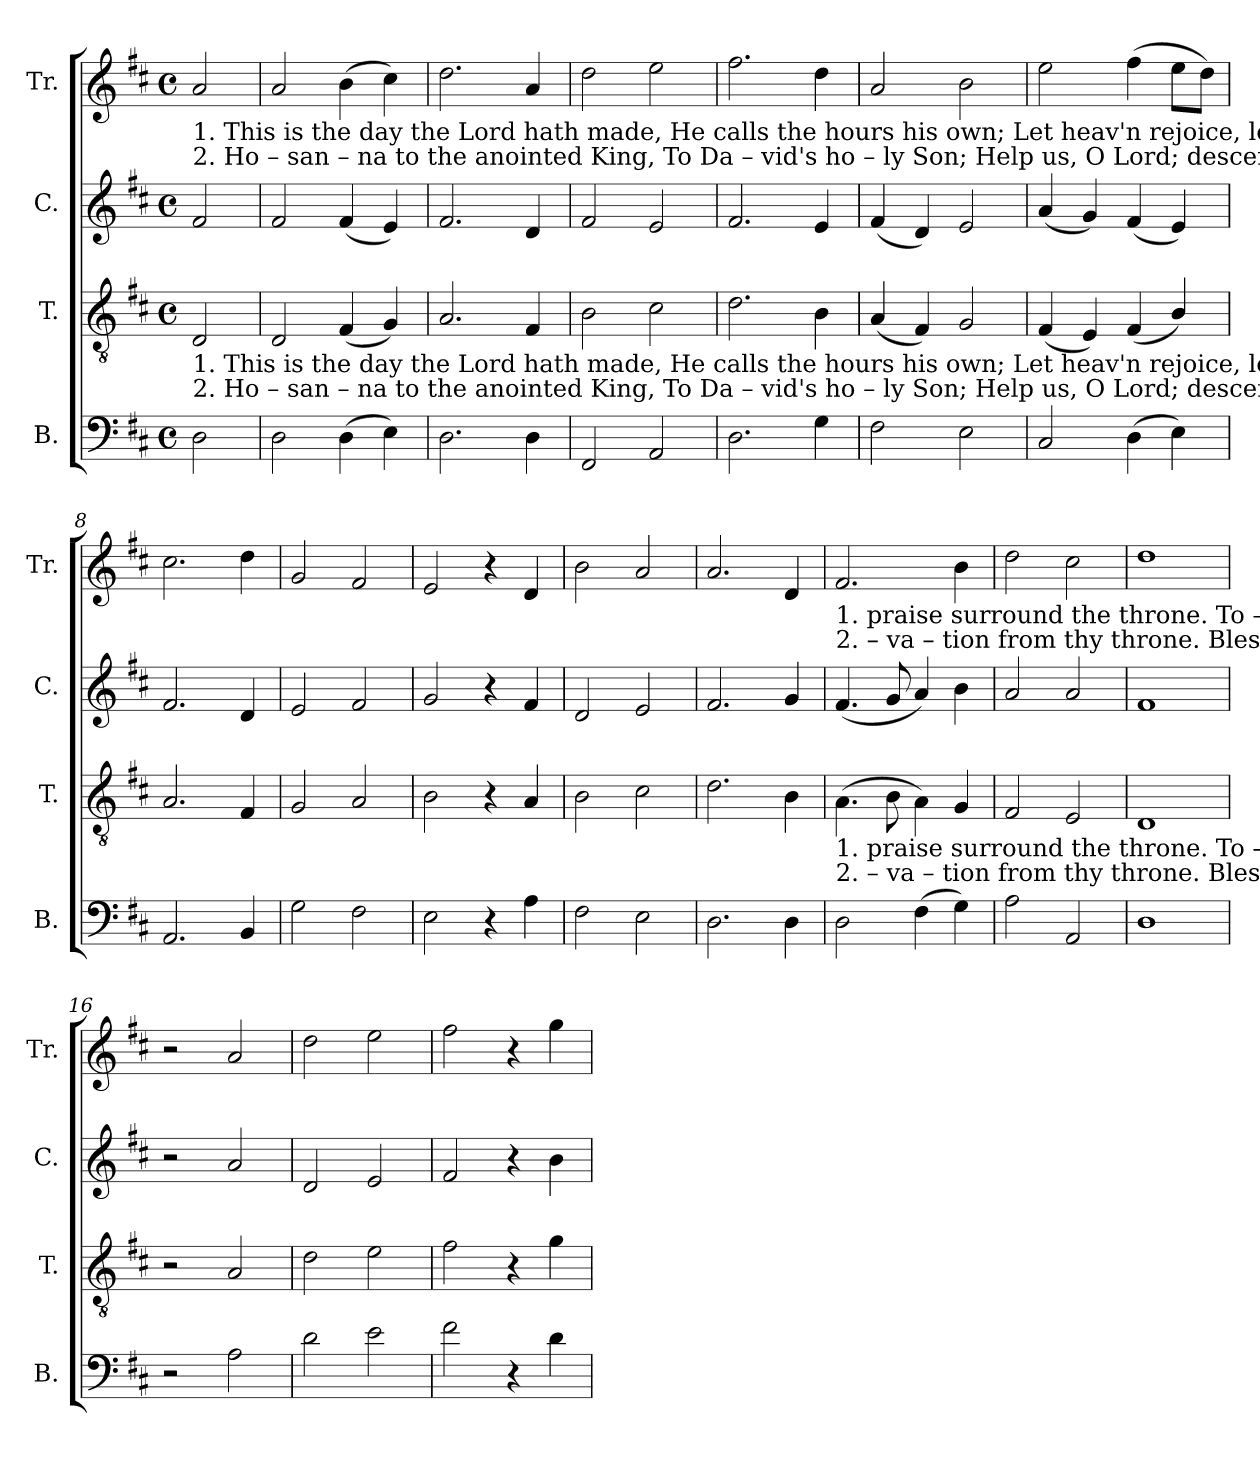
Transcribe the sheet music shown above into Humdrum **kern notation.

**kern	**kern	**kern	**kern
*part4	*part3	*part2	*part1
*staff4	*staff3	*staff2	*staff1
*I"B.	*I"T.	*I"C.	*I"Tr.
*I'B.	*I'T.	*I'C.	*I'Tr.
*clefF4	*clefGv2	*clefG2	*clefG2
*k[f#c#]	*k[f#c#]	*k[f#c#]	*k[f#c#]
*M4/4	*M4/4	*M4/4	*M4/4
*met(c)	*met(c)	*met(c)	*met(c)
*MM150	*MM150	*MM150	*MM150
=1	=1	=1	=1
!	!	!	!LO:TX:b:t=1. This is  the  day the Lord hath  made, He  calls    the     hours      his             own;   Let  heav'n  rejoice,      let  earth  be  glad,    And
!	!	!	!LO:TX:b:t=2. Ho – san – na  to  the anointed King,  To  Da  –  vid's    ho     –     ly              Son;   Help  us,  O  Lord;       descend and bring     Sal –
!	!LO:TX:b:t=1. This is  the  day the Lord hath  made, He  calls    the     hours      his             own;   Let  heav'n  rejoice,      let  earth  be  glad,    And	!	!
!	!LO:TX:b:t=2. Ho – san – na  to  the anointed King,  To  Da  –  vid's    ho     –     ly              Son;   Help  us,  O  Lord;       descend and bring     Sal –	!	!
2D\	2D/	2f#/	2a/
=2	=2	=2	=2
2D\	2D/	2f#/	2a/
(>4D\	(<4F#/	(<4f#/	(>4b\
4E\)	4G/)	4e/)	4cc#\)
=3	=3	=3	=3
2.D\	2.A/	2.f#/	2.dd\
4D\	4F#/	4d/	4a/
=4	=4	=4	=4
2FF#/	2B\	2f#/	2dd\
2AA/	2c#\	2e/	2ee\
=5	=5	=5	=5
2.D\	2.d\	2.f#/	2.ff#\
4G\	4B\	4e/	4dd\
=6	=6	=6	=6
2F#\	(<4A/	(<4f#/	2a/
.	4F#/)	4d/)	.
2E\	2G/	2e/	2b\
=7	=7	=7	=7
2C#/	(<4F#/	(<4a/	2ee\
.	4E/)	4g/)	.
(>4D\	(<4F#/	(<4f#/	(>4ff#\
4E\)	4B/)	4e/)	8ee\L
.	.	.	8dd\J)
=8	=8	=8	=8
2.AA/	2.A/	2.f#/	2.cc#\
4BB/	4F#/	4d/	4dd\
=9	=9	=9	=9
2G\	2G/	2e/	2g/
2F#\	2A/	2f#/	2f#/
=10	=10	=10	=10
2E\	2B\	2g/	2e/
4r	4r	4r	4r
4A\	4A/	4f#/	4d/
=11	=11	=11	=11
2F#\	2B\	2d/	2b\
2E\	2c#\	2e/	2a/
=12	=12	=12	=12
2.D\	2.d\	2.f#/	2.a/
4D\	4B\	4g/	4d/
!!LO:LB:g=z
=13	=13	=13	=13
!	!	!	!LO:TX:b:t=1. praise        surround  the  throne.       To – day he rose and left the dead, And  Sa   –   tan's  empire  fell;      To – day the saints   his
!	!	!	!LO:TX:b:t=2. – va      –    tion from thy throne.    Blest be the Lord who comes to men With  mes – sa – ges  of grace;    Who comes in God   his
!	!LO:TX:b:t=1. praise        surround  the  throne.       To – day he rose and left the dead, And  Sa   –   tan's  empire  fell;      To – day the saints   his	!	!
!	!LO:TX:b:t=2. – va      –    tion from thy throne.    Blest be the Lord who comes to men With  mes – sa – ges  of grace;    Who comes in God   his	!	!
2D\	(>4.A\	(<4.f#/	2.f#/
.	8B\	8g/	.
(>4F#\	4A\)	4a/)	.
4G\)	4G/	4b\	4b\
=14	=14	=14	=14
2A\	2F#/	2a/	2dd\
2AA/	2E/	2a/	2cc#\
=15	=15	=15	=15
1D	1D	1f#	1dd
=16	=16	=16	=16
2r	2r	2r	2r
2A\	2A/	2a/	2a/
=17	=17	=17	=17
2d\	2d\	2d/	2dd\
2e\	2e\	2e/	2ee\
=18	=18	=18	=18
2f#\	2f#\	2f#/	2ff#\
4r	4r	4r	4r
4d\	4g\	4b\	4gg\
=	=	=	=
*-	*-	*-	*-
